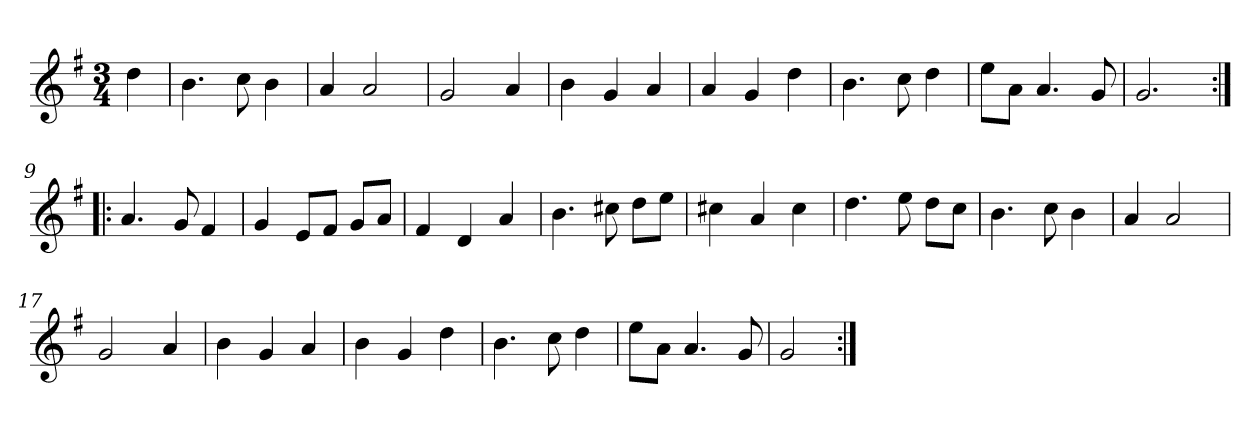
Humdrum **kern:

**kern
*part1
*staff1
*clefG2
*k[f#]
*G:
*M3/4
*MM120
=
4dd
=1
4.b
8cc
4b
=2
4a
2a
=3
2g
4a
=4
4b
4g
4a
=5
4a
4g
4dd
=6
4.b
8cc
4dd
=7
8ee\L
8a\J
4.a
8g
=8
2.g
=9:|!|:
4.a
8g
4f#
=10
4g
8e/L
8f#/J
8g/L
8a/J
=11
4f#
4d
4a
=12
4.b
8cc#X
8dd\L
8ee\J
=13
4cc#X
4a
4cc#
=14
4.dd
8ee
8dd\L
8cc\J
=15
4.b
8cc
4b
=16
4a
2a
=17
2g
4a
=18
4b
4g
4a
=19
4b
4g
4dd
=20
4.b
8cc
4dd
=21
8ee\L
8a\J
4.a
8g
=22
2g
=:|!
*-
